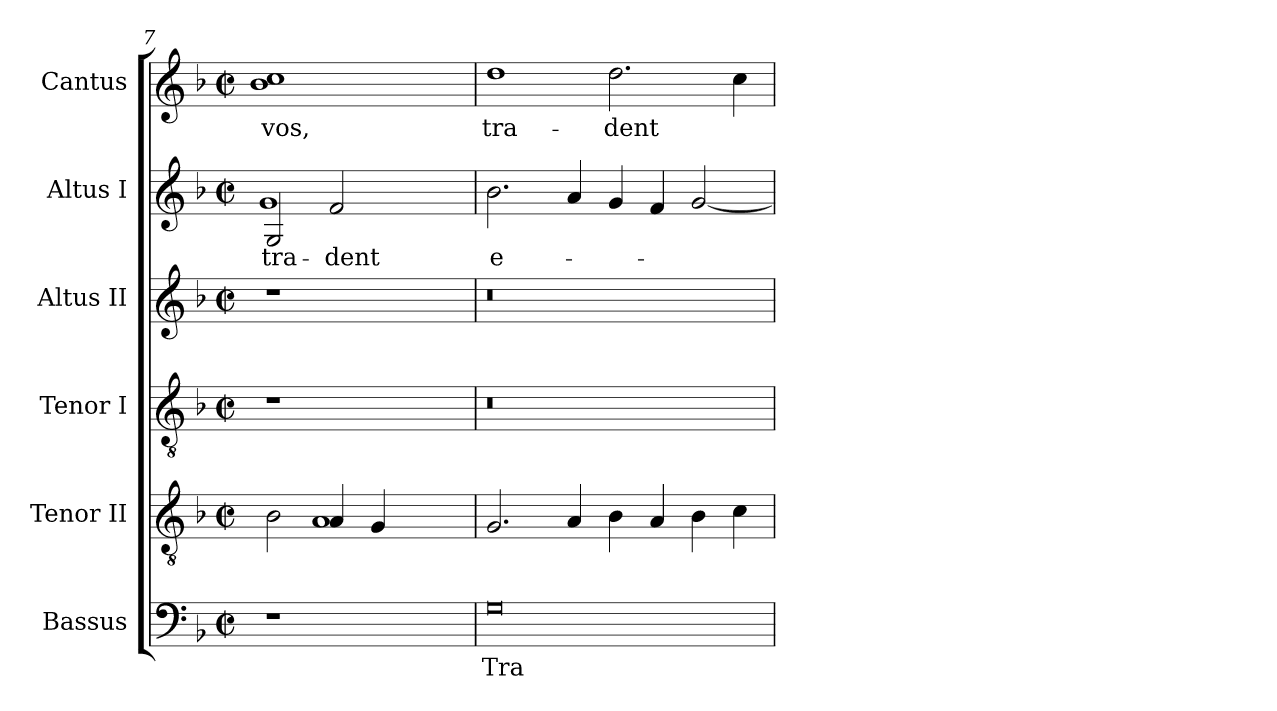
**kern	**text	**kern	**kern	**kern	**kern	**text	**kern	**text
*part6	*part6	*part5	*part4	*part3	*part2	*part2	*part1	*part1
*staff6	*staff6	*staff5	*staff4	*staff3	*staff2	*staff2	*staff1	*staff1
*I"Bassus	*	*I"Tenor II	*I"Tenor I	*I"Altus II	*I"Altus I	*	*I"Cantus	*
*clefF4	*	*clefGv2	*clefGv2	*clefG2	*clefG2	*	*clefG2	*
*k[b-]	*	*k[b-]	*k[b-]	*k[b-]	*k[b-]	*	*k[b-]	*
*F:	*	*F:	*F:	*F:	*F:	*	*F:	*
*M2/2	*	*M2/2	*M2/2	*M2/2	*M2/2	*	*M2/2	*
*met(c|)	*	*met(c|)	*met(c|)	*met(c|)	*met(c|)	*	*met(c|)	*
=7	=7	=7	=7	=7	=7	=7	=7	=7
*	*	*^	*	*	*	*	*	*
!	!	!	!	!	!	!	!LO:LY:b:cj	!	!
*	*	*	*	*	*	*^	*	*	*
!	!	!	!	!	!	!	!	!LO:LY:b:cj	!	!LO:LY:b:cj
1r	.	2ryy	2B-\	1r	1r	2G/	1g	tra-	1b- 1cc	vos,
!	!	!	!	!	!	!	!	!LO:LY:b:cj	!	!
.	.	4A/	1A	.	.	2f/	.	-dent	.	.
.	.	4G/	.	.	.	.	.	.	.	.
2ryy	.	2ryy	.	2ryy	2ryy	2ryy	2ryy	.	2ryy	.
*	*	*v	*v	*	*	*	*	*	*	*
!!LO:LB:g=z
=8	=8	=8	=8	=8	=8	=8	=8	=8	=8
!	!LO:LY:b:cj	!	!	!	!	!	!LO:LY:b:cj	!	!LO:LY:b:cj
*	*	*	*	*	*v	*v	*	*	*
0G	Tra	2.G/	0r	0r	2.b-\	e-	1dd	tra-
.	.	4A/	.	.	4a/	.	.	.
!	!	!	!	!	!	!	!	!LO:LY:b
.	.	4B-\	.	.	4g/	.	2.dd\	-dent
.	.	4A/	.	.	4f/	.	.	.
.	.	4B-\	.	.	[<2g/	.	.	.
.	.	4c\	.	.	.	.	4cc\	.
=	=	=	=	=	=	=	=	=
*-	*-	*-	*-	*-	*-	*-	*-	*-
